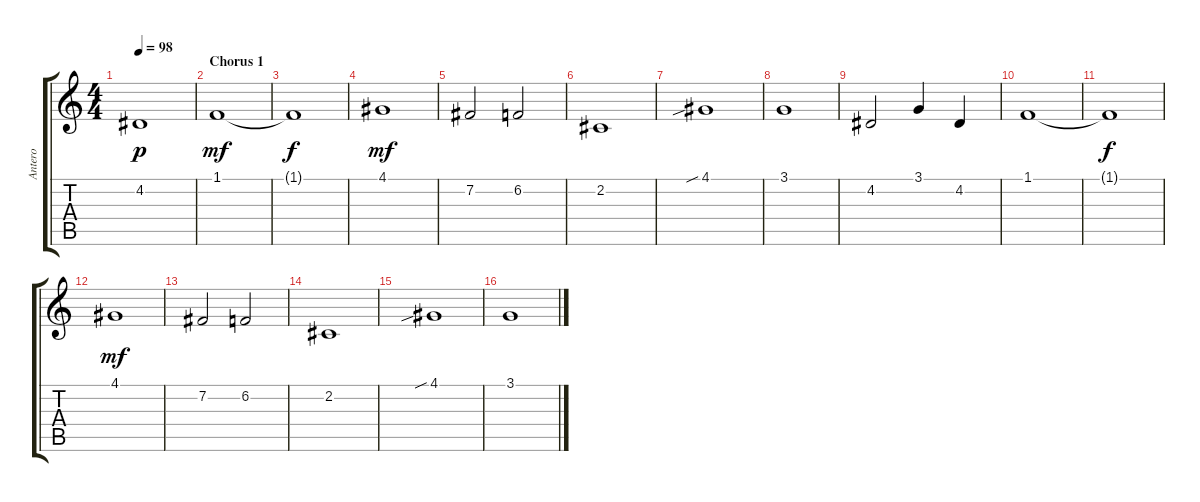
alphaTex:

\track ("Antero" "Antero") {instrument cello}
\staff {score tabs}
\tuning (E4 B3 G3 D3 A2 E2) {hide}
\ts (4 4)
\tempo 98
\clef g2
\ks c
4.2.1{dy p} |
\section ("" "Chorus 1")
1.1.1{dy mf} |
1.1{t}.1{dy f} |
4.1.1{dy mf} |
7.2.2 6.2.2 |
2.2.1 |
4.1{sib}.1 |
3.1.1 |
4.2.2 3.1.4 4.2.4 |
1.1.1 |
1.1{t}.1{dy f} |
4.1.1{dy mf} |
7.2.2 6.2.2 |
2.2.1 |
4.1{sib}.1 |
3.1.1{volume 6}
